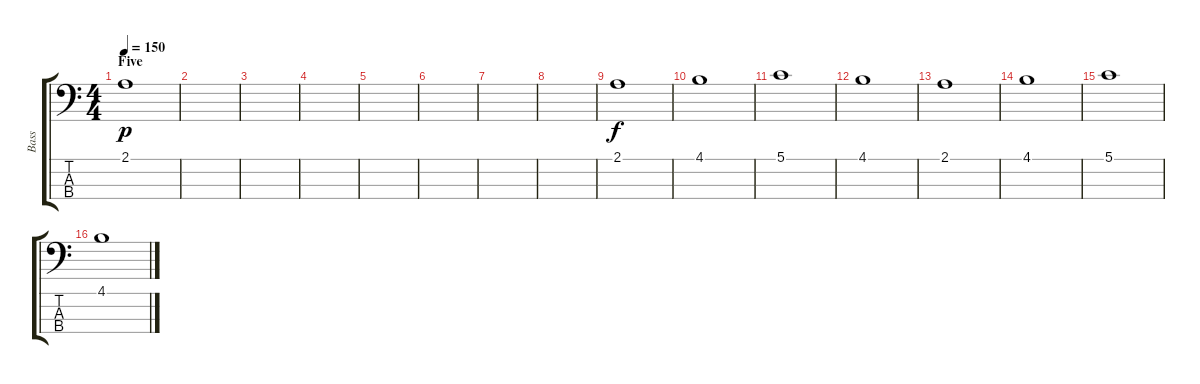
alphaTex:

\track ("Bass" "Bass") {instrument fretlessbass}
\staff {score tabs}
\tuning (G2 D2 A1 E1) {hide}
\ts (4 4)
\section ("" "Five")
\tempo 150
\clef f4
\ks c
2.1.1{dy p} |
|
|
|
|
|
|
|
2.1.1{dy f} |
4.1.1 |
5.1.1 |
4.1.1 |
2.1.1 |
4.1.1 |
5.1.1 |
4.1.1
